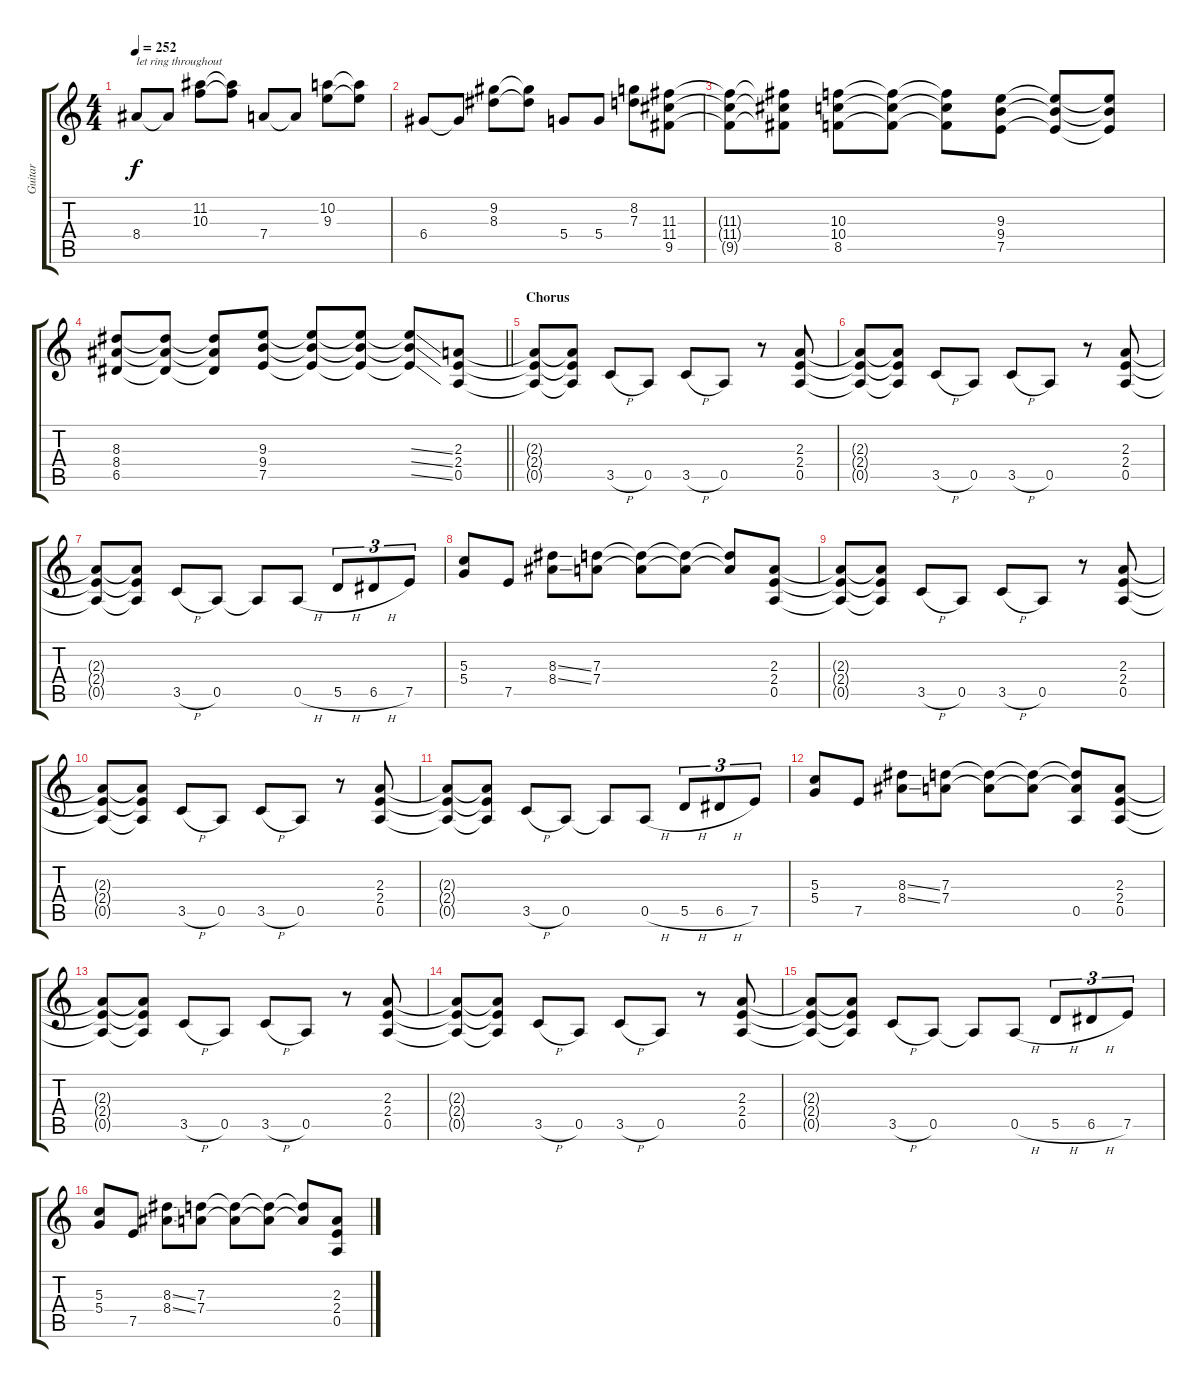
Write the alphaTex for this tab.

\track ("Guitar" "Guitar") {instrument distortionguitar}
\staff {score tabs}
\tuning (E4 B3 G3 D3 A2 E2) {hide}
\ts (4 4)
\tempo 252
\clef g2
\ks c
8.4.8{txt "let ring throughout" dy f} 8.4{t}.8 (11.2 10.3).8 (11.2{t} 10.3{t}).8 7.4.8 7.4{t}.8 (10.2 9.3).8 (10.2{t} 9.3{t}).8 |
6.4.8 6.4{t}.8 (9.2 8.3).8 (9.2{t} 8.3{t}).8 5.4.8 5.4.8 (8.2 7.3).8 (11.3 11.4 9.5).8 |
(11.3{t} 11.4{t} 9.5{t}).8 (11.3{t} 11.4{t} 9.5{t}).8 (10.3 10.4 8.5).8 (10.3{t} 10.4{t} 8.5{t}).8 (10.3{t} 10.4{t} 8.5{t}).8 (9.3 9.4 7.5).8 (9.3{t} 9.4{t} 7.5{t}).8 (9.3{t} 9.4{t} 7.5{t}).8 |
\barLineRight lightlight
(8.3 8.4 6.5).8 (8.3{t} 8.4{t} 6.5{t}).8 (8.3{t} 8.4{t} 6.5{t}).8 (9.3 9.4 7.5).8 (9.3{t} 9.4{t} 7.5{t}).8 (9.3{t} 9.4{t} 7.5{t}).8 (9.3{ss t} 9.4{ss t} 7.5{ss t}).8 (2.3 2.4 0.5).8 |
\section ("" "Chorus")
(2.3{t} 2.4{t} 0.5{t}).8 (2.3{t} 2.4{t} 0.5{t}).8 3.5{h}.8 0.5.8 3.5{h}.8 0.5.8 r.8 (2.3 2.4 0.5).8 |
(2.3{t} 2.4{t} 0.5{t}).8 (2.3{t} 2.4{t} 0.5{t}).8 3.5{h}.8 0.5.8 3.5{h}.8 0.5.8 r.8 (2.3 2.4 0.5).8 |
(2.3{t} 2.4{t} 0.5{t}).8 (2.3{t} 2.4{t} 0.5{t}).8 3.5{h}.8 0.5.8 0.5{t}.8 0.5{h}.8 5.5{h}.8{tu (3 2)} 6.5{h}.8{tu (3 2)} 7.5.8{tu (3 2)} |
(5.3 5.4).8 7.5.8 (8.3{ss} 8.4{ss}).8 (7.3 7.4).8 (7.3{t} 7.4{t}).8 (7.3{t} 7.4{t}).8 (7.3{t} 7.4{t}).8 (2.3 2.4 0.5).8 |
(2.3{t} 2.4{t} 0.5{t}).8 (2.3{t} 2.4{t} 0.5{t}).8 3.5{h}.8 0.5.8 3.5{h}.8 0.5.8 r.8 (2.3 2.4 0.5).8 |
(2.3{t} 2.4{t} 0.5{t}).8 (2.3{t} 2.4{t} 0.5{t}).8 3.5{h}.8 0.5.8 3.5{h}.8 0.5.8 r.8 (2.3 2.4 0.5).8 |
(2.3{t} 2.4{t} 0.5{t}).8 (2.3{t} 2.4{t} 0.5{t}).8 3.5{h}.8 0.5.8 0.5{t}.8 0.5{h}.8 5.5{h}.8{tu (3 2)} 6.5{h}.8{tu (3 2)} 7.5.8{tu (3 2)} |
(5.3 5.4).8 7.5.8 (8.3{ss} 8.4{ss}).8 (7.3 7.4).8 (7.3{t} 7.4{t}).8 (7.3{t} 7.4{t}).8 (7.3{t} 7.4{t} 0.5).8 (2.3 2.4 0.5).8 |
(2.3{t} 2.4{t} 0.5{t}).8 (2.3{t} 2.4{t} 0.5{t}).8 3.5{h}.8 0.5.8 3.5{h}.8 0.5.8 r.8 (2.3 2.4 0.5).8 |
(2.3{t} 2.4{t} 0.5{t}).8 (2.3{t} 2.4{t} 0.5{t}).8 3.5{h}.8 0.5.8 3.5{h}.8 0.5.8 r.8 (2.3 2.4 0.5).8 |
(2.3{t} 2.4{t} 0.5{t}).8 (2.3{t} 2.4{t} 0.5{t}).8 3.5{h}.8 0.5.8 0.5{t}.8 0.5{h}.8 5.5{h}.8{tu (3 2)} 6.5{h}.8{tu (3 2)} 7.5.8{tu (3 2)} |
(5.3 5.4).8 7.5.8 (8.3{ss} 8.4{ss}).8 (7.3 7.4).8 (7.3{t} 7.4{t}).8 (7.3{t} 7.4{t}).8 (7.3{t} 7.4{t}).8 (2.3 2.4 0.5).8
